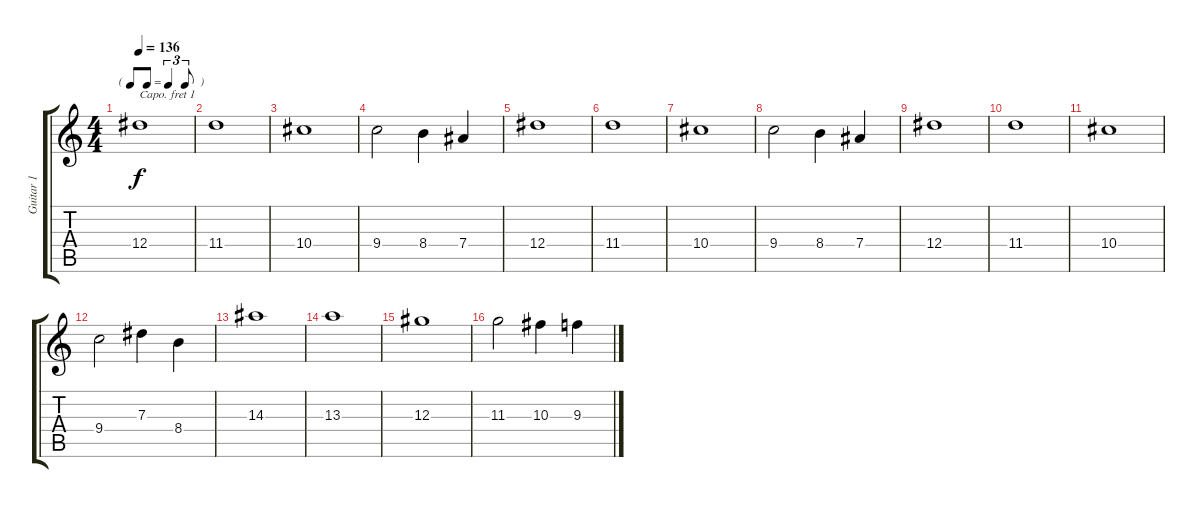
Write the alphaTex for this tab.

\track ("Guitar 1" "Guitar 1") {instrument overdrivenguitar}
\staff {score tabs}
\capo 1
\tuning (E4 B3 G3 D3 A2 E2) {hide}
\ts (4 4)
\tf triplet8th
\tempo 136
\clef g2
\ks c
12.4.1{dy f instrument overdrivenguitar} |
11.4.1 |
10.4.1 |
9.4.2 8.4.4 7.4.4 |
12.4.1 |
11.4.1 |
10.4.1 |
9.4.2 8.4.4 7.4.4 |
12.4.1 |
11.4.1 |
10.4.1 |
9.4.2 7.3.4 8.4.4 |
14.3.1 |
13.3.1 |
12.3.1 |
11.3.2 10.3.4 9.3.4
